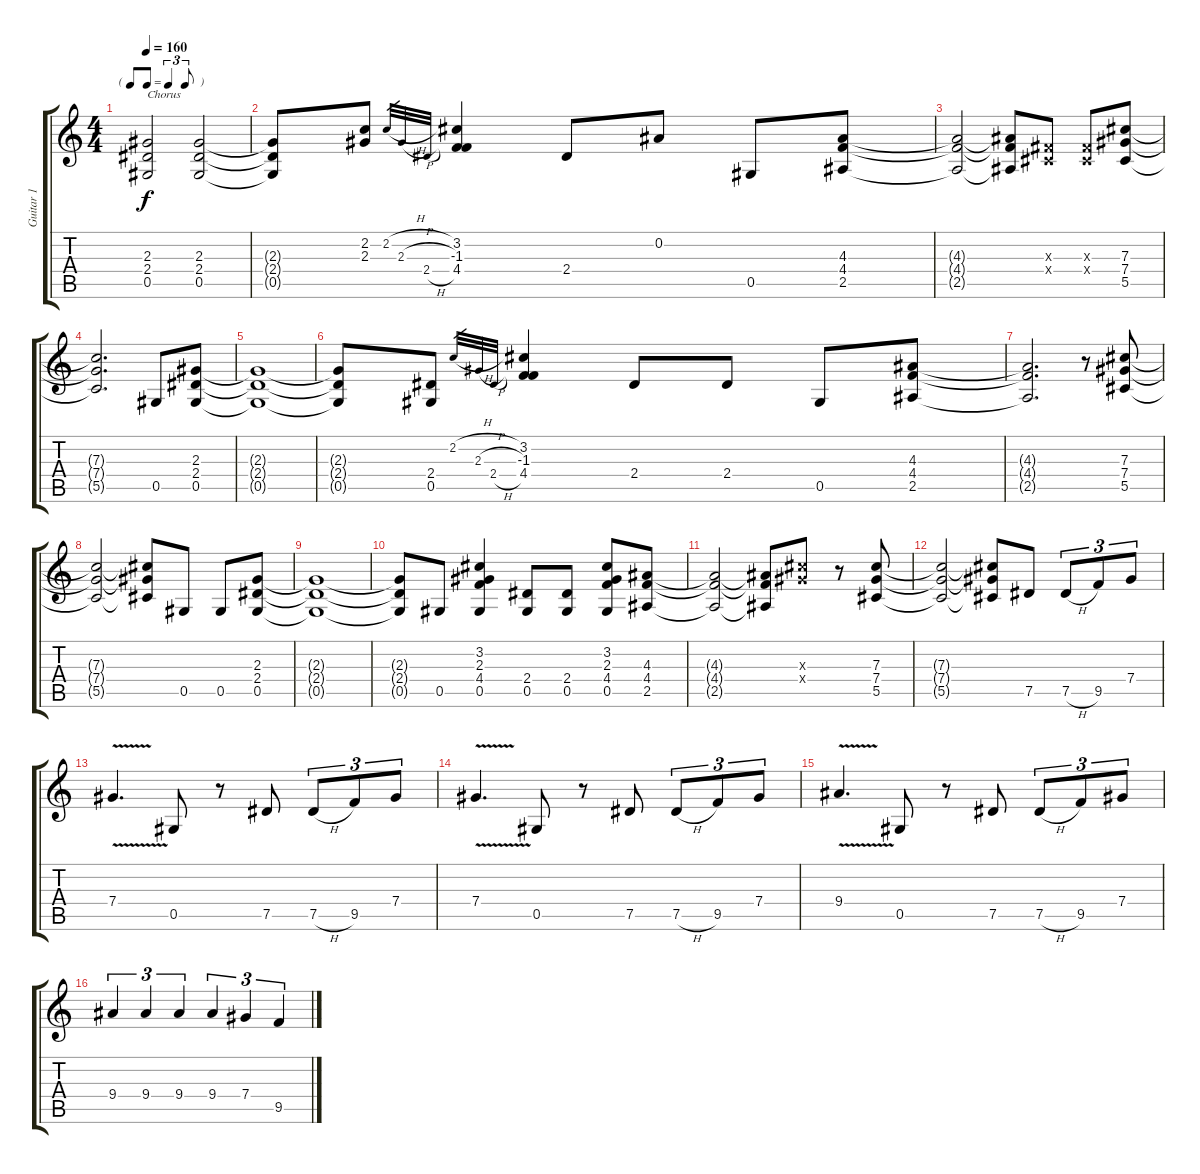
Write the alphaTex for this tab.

\track ("Guitar 1" "Guitar 1") {instrument overdrivenguitar}
\staff {score tabs}
\tuning (Eb4 Bb3 Gb3 Db3 Ab2 Eb2) {hide}
\ts (4 4)
\tf triplet8th
\tempo 160
\clef g2
\ks c
(2.3 2.4 0.5).2{txt "Chorus" dy f} (2.3 2.4 0.5).2 |
(2.3{t} 2.4{t} 0.5{t}).8 (2.2 2.3).8 2.2{h}.32{gr} 2.3{h}.32{gr} 2.4{h}.32{gr} (3.2 -1.3 4.4).4 2.4.8 0.2.8 0.5.8 (4.3 4.4 2.5).8 |
(4.3{t} 4.4{t} 2.5{t}).2 (4.3{t} 4.4{t} 2.5{t}).8 (0.3{x} 0.4{x}).8 (0.3{x} 0.4{x}).8 (7.3 7.4 5.5).8 |
(7.3{t} 7.4{t} 5.5{t}).2{d} 0.5.8 (2.3 2.4 0.5).8 |
(2.3{t} 2.4{t} 0.5{t}).1 |
(2.3{t} 2.4{t} 0.5{t}).8 (2.4 0.5).8 2.2{h}.32{gr} 2.3{h}.32{gr} 2.4{h}.32{gr} (3.2 -1.3 4.4).4 2.4.8 2.4.8 0.5.8 (4.3 4.4 2.5).8 |
(4.3{t} 4.4{t} 2.5{t}).2{d} r.8 (7.3 7.4 5.5).8 |
(7.3{t} 7.4{t} 5.5{t}).2 (7.3{t} 7.4{t} 5.5{t}).8 0.5.8 0.5.8 (2.3 2.4 0.5).8 |
(2.3{t} 2.4{t} 0.5{t}).1 |
(2.3{t} 2.4{t} 0.5{t}).8 0.5.8 (3.2 2.3 4.4 0.5).4 (2.4 0.5).8 (2.4 0.5).8 (3.2 2.3 4.4 0.5).8 (4.3 4.4 2.5).8 |
(4.3{t} 4.4{t} 2.5{t}).2 (4.3{t} 4.4{t} 2.5{t}).8 (7.3{x} 7.4{x}).8 r.8 (7.3 7.4 5.5).8 |
(7.3{t} 7.4{t} 5.5{t}).2 (7.3{t} 7.4{t} 5.5{t}).8 7.5.8 7.5{h}.8{tu (3 2)} 9.5.8{tu (3 2)} 7.4.8{tu (3 2)} |
7.4{v}.4{d} 0.5.8 r.8 7.5.8 7.5{h}.8{tu (3 2)} 9.5.8{tu (3 2)} 7.4.8{tu (3 2)} |
7.4{v}.4{d} 0.5.8 r.8 7.5.8 7.5{h}.8{tu (3 2)} 9.5.8{tu (3 2)} 7.4.8{tu (3 2)} |
9.4{v}.4{d} 0.5.8 r.8 7.5.8 7.5{h}.8{tu (3 2)} 9.5.8{tu (3 2)} 7.4.8{tu (3 2)} |
9.4.4{tu (3 2)} 9.4.4{tu (3 2)} 9.4.4{tu (3 2)} 9.4.4{tu (3 2)} 7.4.4{tu (3 2)} 9.5.4{tu (3 2)}
